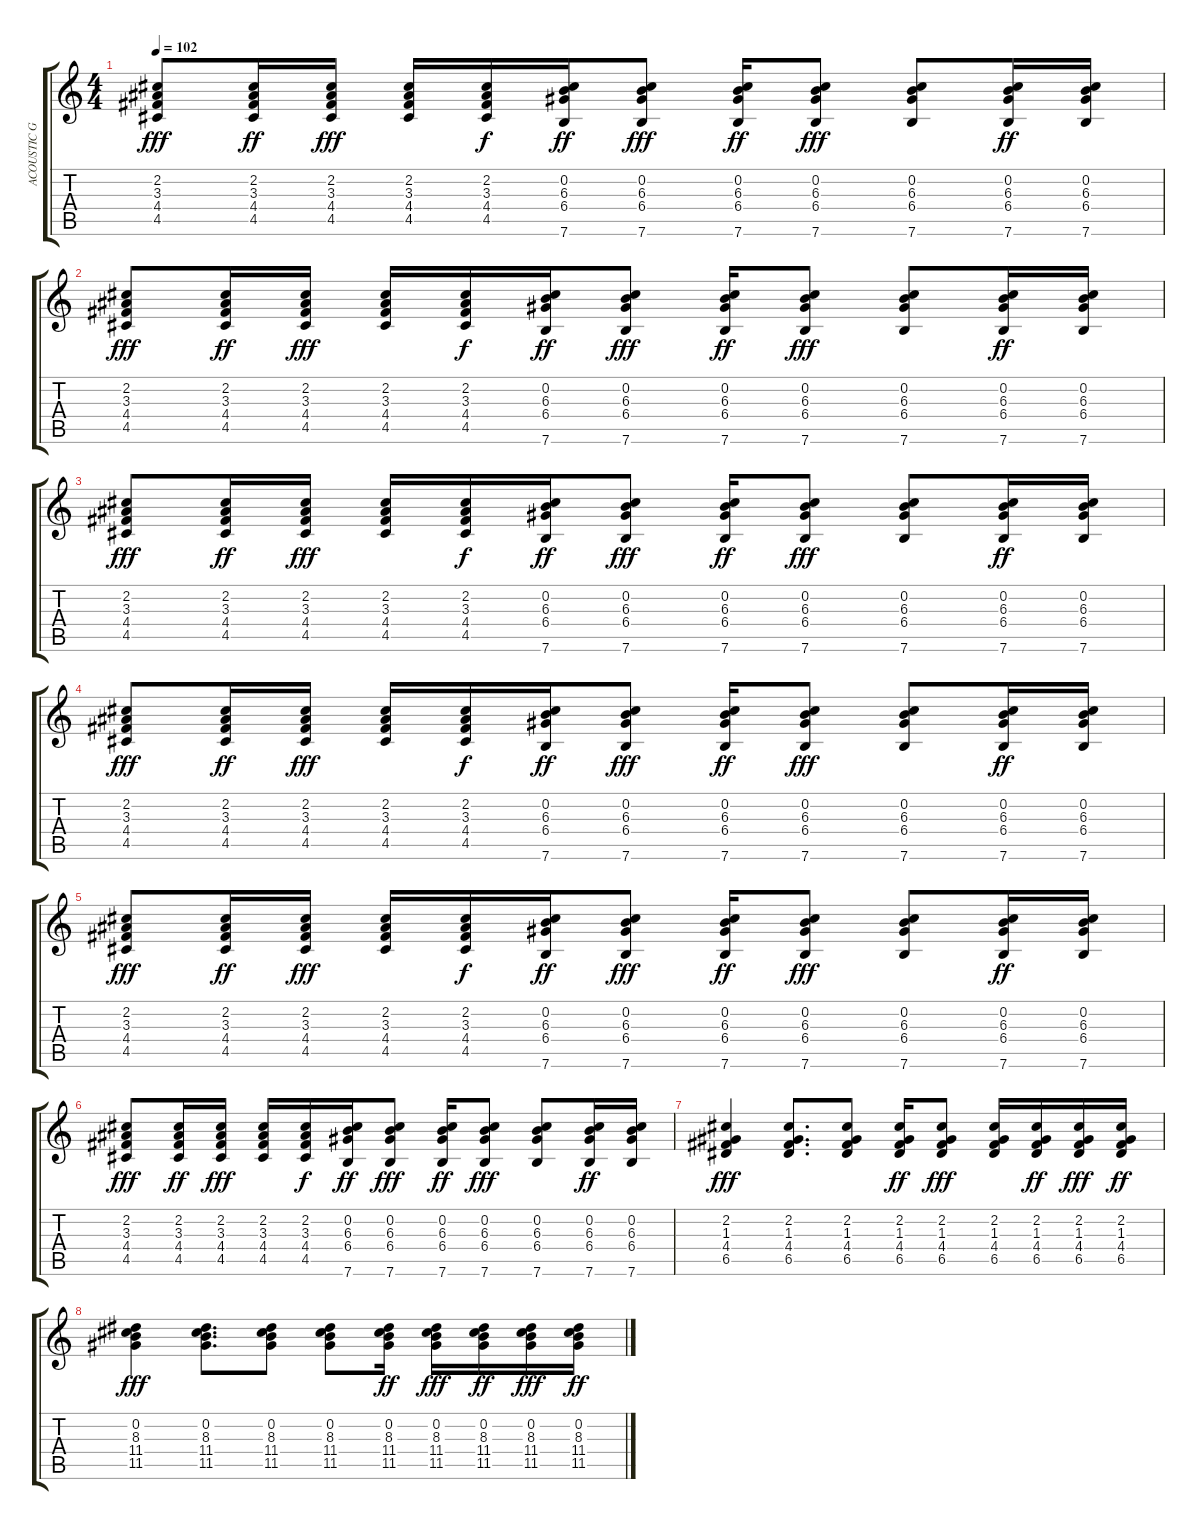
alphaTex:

\track ("ACOUSTIC GUITAR" "ACOUSTIC G") {instrument acousticguitarsteel}
\staff {score tabs}
\tuning (E4 B3 G3 D3 A2 E2) {hide}
\ts (4 4)
\tempo 102
\clef g2
\ks c
(2.2 3.3 4.4 4.5).8{dy fff} (2.2 3.3 4.4 4.5).16{dy ff} (2.2 3.3 4.4 4.5).16{dy fff} (2.2 3.3 4.4 4.5).16 (2.2 3.3 4.4 4.5).16{dy f} (0.2 6.3 6.4 7.6).16{dy ff} (0.2 6.3 6.4 7.6).8{dy fff} (0.2 6.3 6.4 7.6).16{dy ff} (0.2 6.3 6.4 7.6).8{dy fff} (0.2 6.3 6.4 7.6).8 (0.2 6.3 6.4 7.6).16{dy ff} (0.2 6.3 6.4 7.6).16 |
(2.2 3.3 4.4 4.5).8{dy fff} (2.2 3.3 4.4 4.5).16{dy ff} (2.2 3.3 4.4 4.5).16{dy fff} (2.2 3.3 4.4 4.5).16 (2.2 3.3 4.4 4.5).16{dy f} (0.2 6.3 6.4 7.6).16{dy ff} (0.2 6.3 6.4 7.6).8{dy fff} (0.2 6.3 6.4 7.6).16{dy ff} (0.2 6.3 6.4 7.6).8{dy fff} (0.2 6.3 6.4 7.6).8 (0.2 6.3 6.4 7.6).16{dy ff} (0.2 6.3 6.4 7.6).16 |
(2.2 3.3 4.4 4.5).8{dy fff} (2.2 3.3 4.4 4.5).16{dy ff} (2.2 3.3 4.4 4.5).16{dy fff} (2.2 3.3 4.4 4.5).16 (2.2 3.3 4.4 4.5).16{dy f} (0.2 6.3 6.4 7.6).16{dy ff} (0.2 6.3 6.4 7.6).8{dy fff} (0.2 6.3 6.4 7.6).16{dy ff} (0.2 6.3 6.4 7.6).8{dy fff} (0.2 6.3 6.4 7.6).8 (0.2 6.3 6.4 7.6).16{dy ff} (0.2 6.3 6.4 7.6).16 |
(2.2 3.3 4.4 4.5).8{dy fff} (2.2 3.3 4.4 4.5).16{dy ff} (2.2 3.3 4.4 4.5).16{dy fff} (2.2 3.3 4.4 4.5).16 (2.2 3.3 4.4 4.5).16{dy f} (0.2 6.3 6.4 7.6).16{dy ff} (0.2 6.3 6.4 7.6).8{dy fff} (0.2 6.3 6.4 7.6).16{dy ff} (0.2 6.3 6.4 7.6).8{dy fff} (0.2 6.3 6.4 7.6).8 (0.2 6.3 6.4 7.6).16{dy ff} (0.2 6.3 6.4 7.6).16 |
(2.2 3.3 4.4 4.5).8{dy fff} (2.2 3.3 4.4 4.5).16{dy ff} (2.2 3.3 4.4 4.5).16{dy fff} (2.2 3.3 4.4 4.5).16 (2.2 3.3 4.4 4.5).16{dy f} (0.2 6.3 6.4 7.6).16{dy ff} (0.2 6.3 6.4 7.6).8{dy fff} (0.2 6.3 6.4 7.6).16{dy ff} (0.2 6.3 6.4 7.6).8{dy fff} (0.2 6.3 6.4 7.6).8 (0.2 6.3 6.4 7.6).16{dy ff} (0.2 6.3 6.4 7.6).16 |
(2.2 3.3 4.4 4.5).8{dy fff} (2.2 3.3 4.4 4.5).16{dy ff} (2.2 3.3 4.4 4.5).16{dy fff} (2.2 3.3 4.4 4.5).16 (2.2 3.3 4.4 4.5).16{dy f} (0.2 6.3 6.4 7.6).16{dy ff} (0.2 6.3 6.4 7.6).8{dy fff} (0.2 6.3 6.4 7.6).16{dy ff} (0.2 6.3 6.4 7.6).8{dy fff} (0.2 6.3 6.4 7.6).8 (0.2 6.3 6.4 7.6).16{dy ff} (0.2 6.3 6.4 7.6).16 |
(2.2 1.3 4.4 6.5).4{dy fff} (2.2 1.3 4.4 6.5).8{d} (2.2 1.3 4.4 6.5).8 (2.2 1.3 4.4 6.5).16{dy ff} (2.2 1.3 4.4 6.5).8{dy fff} (2.2 1.3 4.4 6.5).16 (2.2 1.3 4.4 6.5).16{dy ff} (2.2 1.3 4.4 6.5).16{dy fff} (2.2 1.3 4.4 6.5).16{dy ff} |
(0.2 8.3 11.4 11.5).4{dy fff} (0.2 8.3 11.4 11.5).8{d} (0.2 8.3 11.4 11.5).8 (0.2 8.3 11.4 11.5).8 (0.2 8.3 11.4 11.5).16{dy ff} (0.2 8.3 11.4 11.5).16{dy fff} (0.2 8.3 11.4 11.5).16{dy ff} (0.2 8.3 11.4 11.5).16{dy fff} (0.2 8.3 11.4 11.5).16{dy ff}
